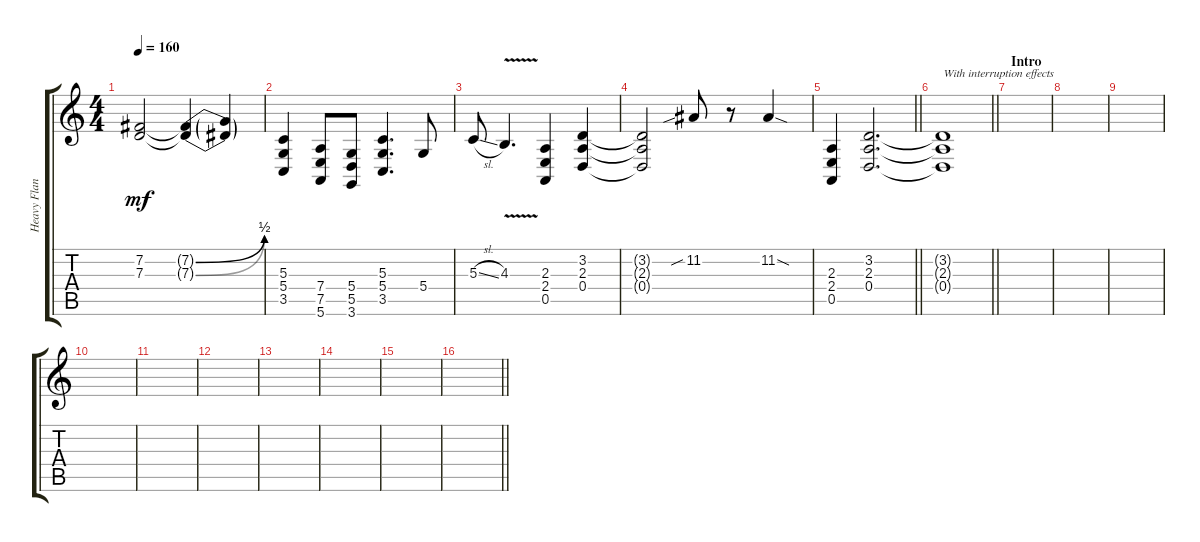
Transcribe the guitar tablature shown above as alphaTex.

\track ("Heavy Flanger Guitar" "Heavy Flan") {instrument lead1square}
\staff {score tabs}
\tuning (E4 B3 G3 D3 A2 E2) {hide}
\ts (4 4)
\tempo 160
\clef g2
\ks c
(7.2 7.3).2{dy mf instrument lead1square} (7.2{be (bend 0 0 60 2) t} 7.3{be (bend 0 0 60 2) t}).4 (7.2{t} 7.3{t}).4 |
(5.3 5.4 3.5).4 (7.4 7.5 5.6).8 (5.4 5.5 3.6).8 (5.3 5.4 3.5).4{d} 5.4.8 |
5.3{sl}.8 4.3{v}.4{d} (2.3 2.4 0.5).4 (3.2 2.3 0.4).4 |
(3.2{t} 2.3{t} 0.4{t}).2 11.2{sib}.8 r.8 11.2{sod}.4 |
\barLineRight lightlight
(2.3 2.4 0.5).4 (3.2 2.3 0.4).2{d} |
\barLineRight lightlight
(3.2{t} 2.3{t} 0.4{t}).1{txt "With interruption effects"} |
\section ("" "Intro")
|
|
|
|
|
|
|
|
|
\barLineRight lightlight
